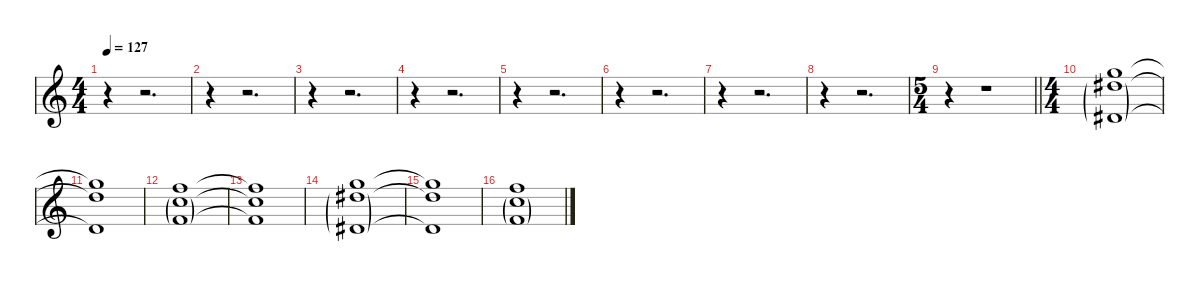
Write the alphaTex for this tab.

\defaultSystemsLayout 4
\hideDynamics
\bracketExtendMode nobrackets
\singleTrackTrackNamePolicy hidden
\multiTrackTrackNamePolicy hidden
\otherSystemsTrackNameOrientation horizontal
\track ("Jamie Meyer" "vln.") {instrument stringensemble2}
\staff {score}
\tuning (E4 C4 G3 C3 G2 C2)
\ts (4 4)
\tempo 127
\clef g2
\ks c
r.4{dy f beam Down} r.2{d beam Down} |
r.4{beam Down} r.2{d beam Down} |
r.4{beam Down} r.2{d beam Down} |
r.4{beam Down} r.2{d beam Down} |
r.4{beam Down} r.2{d beam Down} |
r.4{beam Down} r.2{d beam Down} |
r.4{beam Down} r.2{d beam Down} |
r.4{beam Down} r.2{d beam Down} |
\ts (5 4)
\beaming (8 6 4)
\barLineRight lightlight
r.4{beam Down} r.1{beam Down} |
\ts (4 4)
\beaming (8 2 2 2 2)
(20.5{g acc #} 19.2 20.3{g acc #}).1{beam Down} |
(20.5{t acc #} 19.2{t} 20.3{t acc #}).1{beam Down} |
(1.1{g} 17.2 17.3{g}).1{beam Down} |
(1.1{t} 17.2{t} 17.3{t}).1{beam Down} |
(20.5{g acc #} 19.2 20.3{g acc #}).1{beam Down} |
(20.5{t acc #} 19.2{t} 20.3{t acc #}).1{beam Down} |
(1.1{g} 17.2 17.3{g}).1{beam Down}
